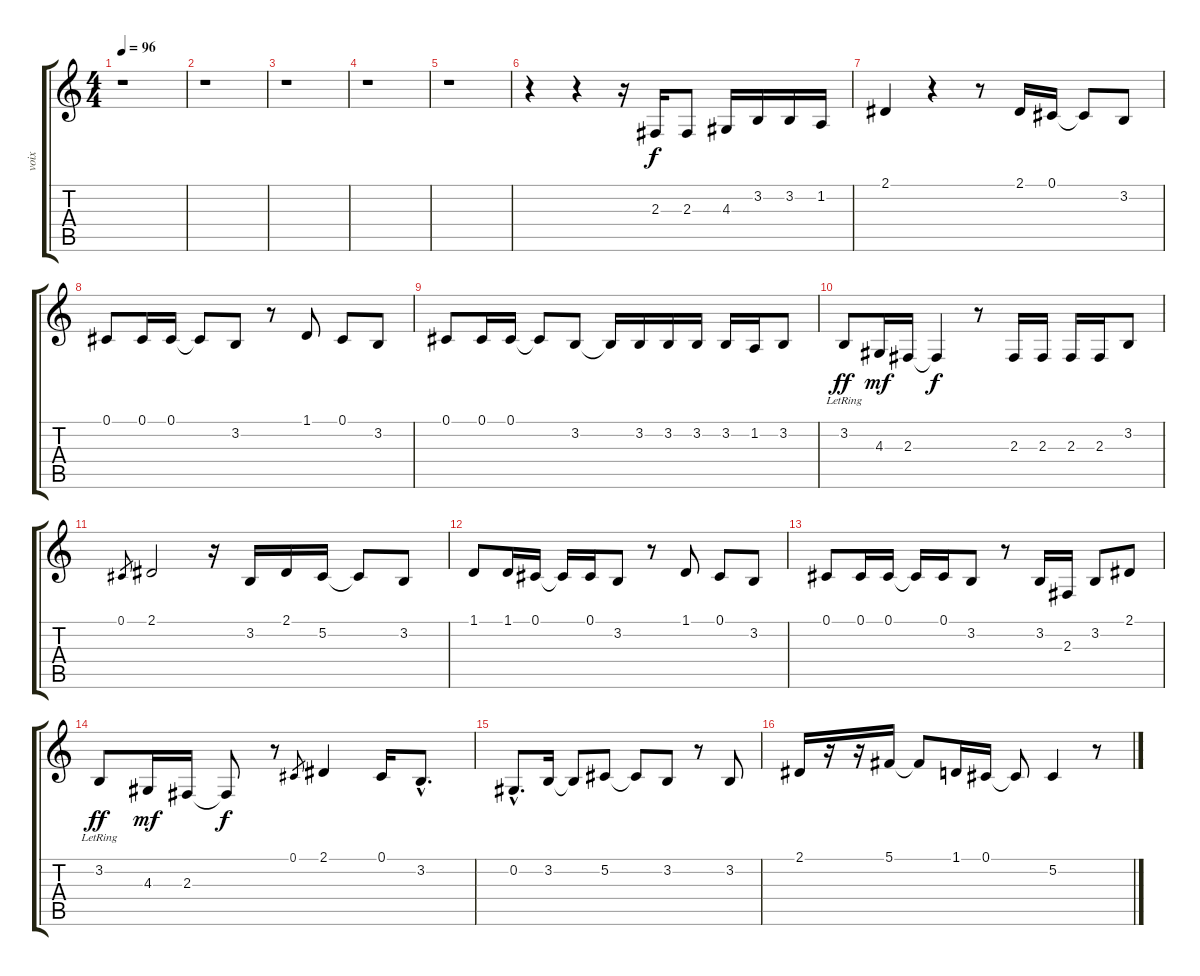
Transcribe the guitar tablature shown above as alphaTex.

\track ("voix" "voix") {instrument acousticgrandpiano}
\staff {score tabs}
\tuning (Db4 Ab3 E3 B2 Gb2 B1) {hide}
\ts (4 4)
\tempo 96
\clef g2
\ks c
r.1{dy f instrument acousticgrandpiano} |
r.1 |
r.1 |
r.1 |
r.1 |
r.4 r.4 r.16 2.3.16 2.3.8 4.3.16 3.2.16 3.2.16 1.2.16 |
2.1.4 r.4 r.8 2.1.16 0.1.16 0.1{t}.8 3.2.8 |
0.1.8 0.1.16 0.1.16 0.1{t}.8 3.2.8 r.8 1.1.8 0.1.8 3.2.8 |
0.1.8 0.1.16 0.1.16 0.1{t}.8 3.2.8 3.2{t}.16 3.2.16 3.2.16 3.2.16 3.2.16 1.2.16 3.2.8 |
3.2{lr}.8{dy ff} 4.3.16{dy mf} 2.3.16 2.3{t}.4{dy f} r.8 2.3.16 2.3.16 2.3.16 2.3.16 3.2.8 |
0.1.8{gr} 2.1.2 r.16 3.2.16 2.1.16 5.2.16 5.2{t}.8 3.2.8 |
1.1.8 1.1.16 0.1.16 0.1{t}.16 0.1.16 3.2.8 r.8 1.1.8 0.1.8 3.2.8 |
0.1.8 0.1.16 0.1.16 0.1{t}.16 0.1.16 3.2.8 r.8 3.2.16 2.3.16 3.2.8 2.1.8 |
3.2{lr}.8{dy ff} 4.3.16{dy mf} 2.3.16 2.3{t}.8{dy f} r.8 0.1.8{gr} 2.1.4 0.1.16 3.2{hac}.8{d} |
0.2{hac}.8{d} 3.2.16 3.2{t}.8 5.2.8 5.2{t}.8 3.2.8 r.8 3.2.8 |
2.1.16 r.16 r.16 5.1.16 5.1{t}.8 1.1.16 0.1.16 0.1{t}.8 5.2.4 r.8
